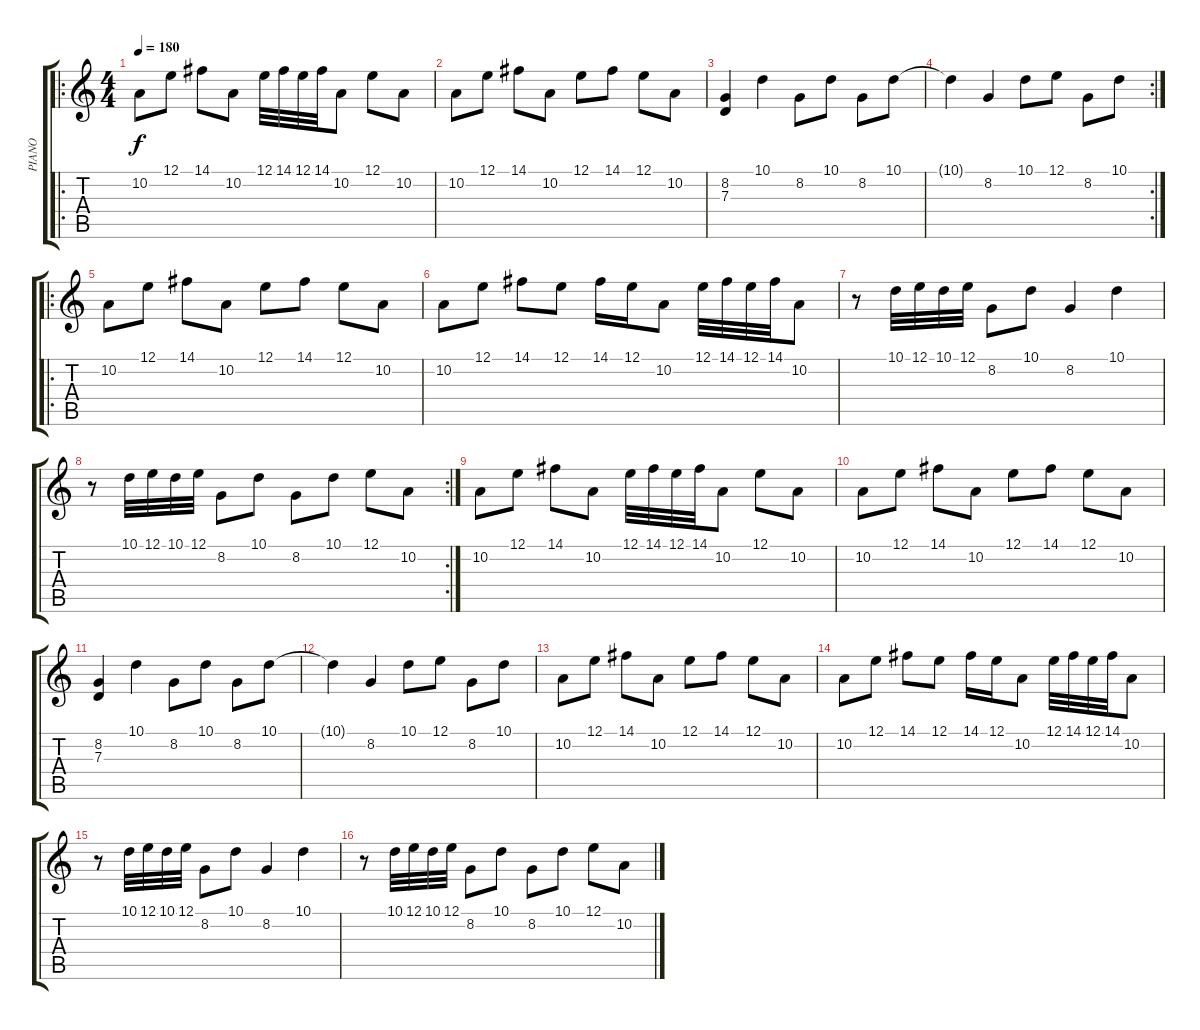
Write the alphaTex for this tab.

\track ("PIANO" "PIANO") {instrument acousticgrandpiano}
\staff {score tabs}
\tuning (E4 B3 G3 D3 A2 E2) {hide}
\ro
\ts (4 4)
\tempo 180
\clef g2
\ks c
10.2.8{dy f} 12.1.8 14.1.8 10.2.8 12.1.32 14.1.32 12.1.32 14.1.32 10.2.8 12.1.8 10.2.8 |
10.2.8 12.1.8 14.1.8 10.2.8 12.1.8 14.1.8 12.1.8 10.2.8 |
(8.2 7.3).4 10.1.4 8.2.8 10.1.8 8.2.8 10.1.8 |
\rc 2
10.1{t}.4 8.2.4 10.1.8 12.1.8 8.2.8 10.1.8 |
\ro
10.2.8 12.1.8 14.1.8 10.2.8 12.1.8 14.1.8 12.1.8 10.2.8 |
10.2.8 12.1.8 14.1.8 12.1.8 14.1.16 12.1.16 10.2.8 12.1.32 14.1.32 12.1.32 14.1.32 10.2.8 |
r.8 10.1.32 12.1.32 10.1.32 12.1.32 8.2.8 10.1.8 8.2.4 10.1.4 |
\rc 2
r.8 10.1.32 12.1.32 10.1.32 12.1.32 8.2.8 10.1.8 8.2.8 10.1.8 12.1.8 10.2.8 |
10.2.8 12.1.8 14.1.8 10.2.8 12.1.32 14.1.32 12.1.32 14.1.32 10.2.8 12.1.8 10.2.8 |
10.2.8 12.1.8 14.1.8 10.2.8 12.1.8 14.1.8 12.1.8 10.2.8 |
(8.2 7.3).4 10.1.4 8.2.8 10.1.8 8.2.8 10.1.8 |
10.1{t}.4 8.2.4 10.1.8 12.1.8 8.2.8 10.1.8 |
10.2.8 12.1.8 14.1.8 10.2.8 12.1.8 14.1.8 12.1.8 10.2.8 |
10.2.8 12.1.8 14.1.8 12.1.8 14.1.16 12.1.16 10.2.8 12.1.32 14.1.32 12.1.32 14.1.32 10.2.8 |
r.8 10.1.32 12.1.32 10.1.32 12.1.32 8.2.8 10.1.8 8.2.4 10.1.4 |
r.8 10.1.32 12.1.32 10.1.32 12.1.32 8.2.8 10.1.8 8.2.8 10.1.8 12.1.8 10.2.8
